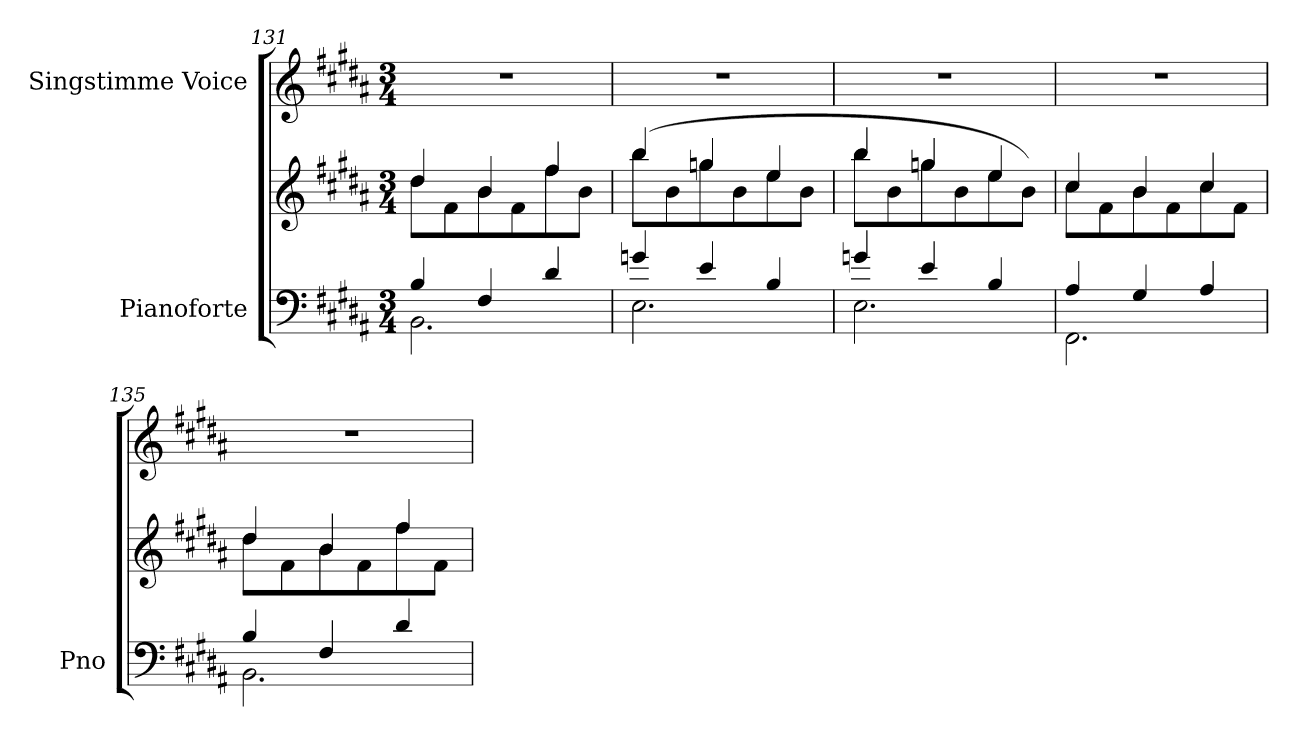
**kern	**kern	**kern
*part2	*part2	*part1
*staff3	*staff2	*staff1
*I"Pianoforte	*	*I"Singstimme Voice
*I'Pno	*	*
*clefF4	*clefG2	*clefG2
*k[f#c#g#d#a#]	*k[f#c#g#d#a#]	*k[f#c#g#d#a#]
*M3/4	*M3/4	*M3/4
=131	=131	=131
*^	*^	*
4B/	2.BB\	4dd#/	8dd#\L	2.r
.	.	.	8f#\	.
4F#/	.	4b/	8b\	.
.	.	.	8f#\	.
4d#/	.	4ff#/	8ff#\	.
.	.	.	8b\J	.
=132	=132	=132	=132	=132
4gn/	2.E\	(>4bb/	8bb\L	2.r
.	.	.	8b\	.
4e/	.	4ggn/	8gg\	.
.	.	.	8b\	.
4B/	.	4ee/	8ee\	.
.	.	.	8b\J	.
=133	=133	=133	=133	=133
4gn/	2.E\	4bb/	8bb\L	2.r
.	.	.	8b\	.
4e/	.	4ggn/	8gg\	.
.	.	.	8b\	.
4B/	.	4ee/	8ee\	.
.	.	.	8b\J)	.
=134	=134	=134	=134	=134
4A#/	2.FF#\	4cc#/	8cc#\L	2.r
.	.	.	8f#\	.
4G#/	.	4b/	8b\	.
.	.	.	8f#\	.
4A#/	.	4cc#/	8cc#\	.
.	.	.	8f#\J	.
=135	=135	=135	=135	=135
4B/	2.BB\	4dd#/	8dd#\L	2.r
.	.	.	8f#\	.
4F#/	.	4b/	8b\	.
.	.	.	8f#\	.
4d#/	.	4ff#/	8ff#\	.
.	.	.	8f#\J	.
*v	*v	*	*	*
*	*v	*v	*
=	=	=
*-	*-	*-
